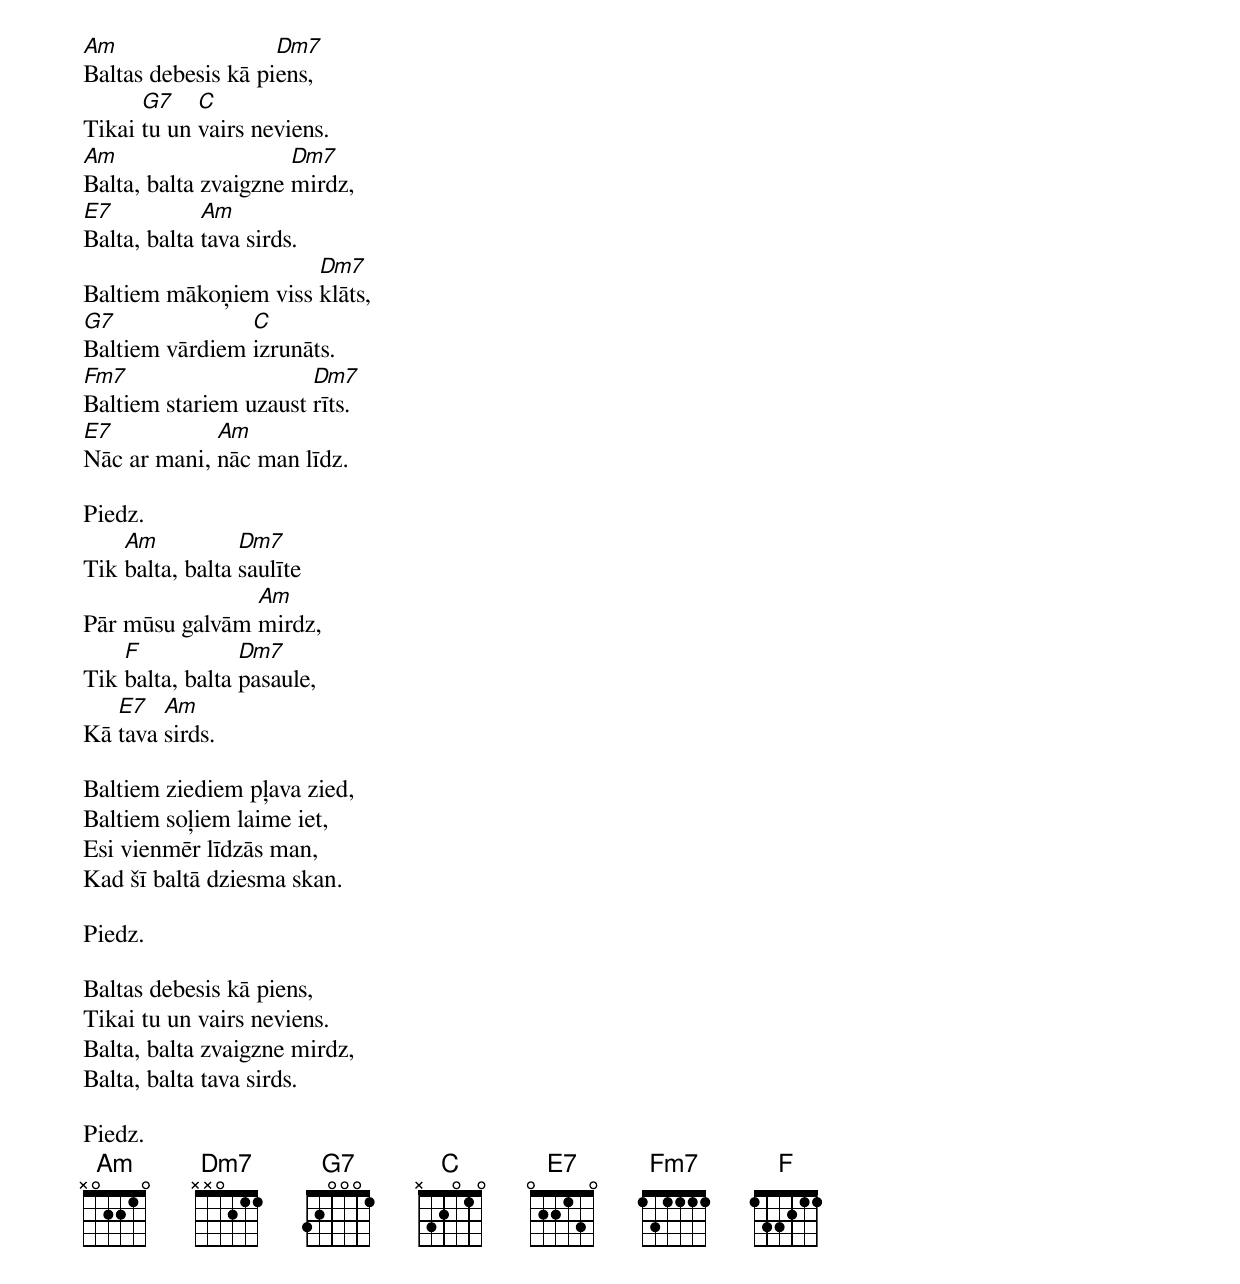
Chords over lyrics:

Am                  Dm7
Baltas debesis kā piens,
      G7    C
Tikai tu un vairs neviens.
Am                    Dm7
Balta, balta zvaigzne mirdz,
E7           Am
Balta, balta tava sirds.
                      Dm7
Baltiem mākoņiem viss klāts,
G7              C
Baltiem vārdiem izrunāts.
Fm7                    Dm7
Baltiem stariem uzaust rīts.
E7           Am
Nāc ar mani, nāc man līdz.

Piedz.
    Am           Dm7
Tik balta, balta saulīte
                Am
Pār mūsu galvām mirdz,
    F            Dm7
Tik balta, balta pasaule,
   E7   Am
Kā tava sirds.

Baltiem ziediem pļava zied,
Baltiem soļiem laime iet,
Esi vienmēr līdzās man,
Kad šī baltā dziesma skan.

Piedz.

Baltas debesis kā piens,
Tikai tu un vairs neviens.
Balta, balta zvaigzne mirdz,
Balta, balta tava sirds.

Piedz.
